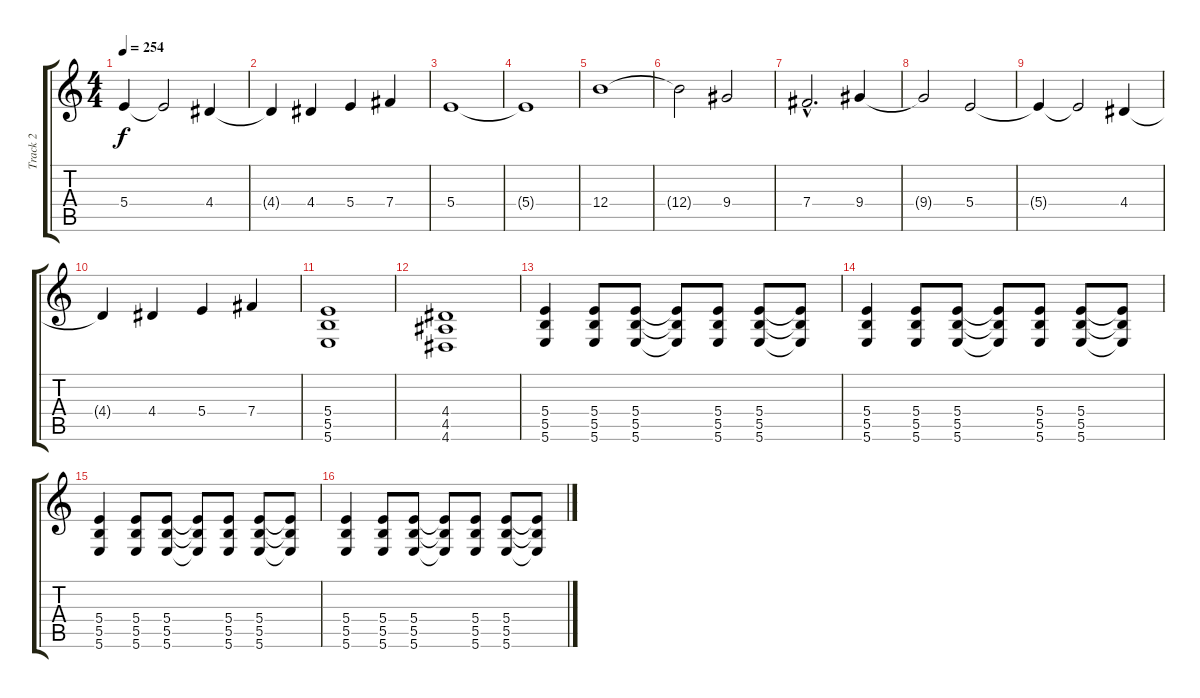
\track ("Track 2" "Track 2") {instrument distortionguitar}
\staff {score tabs}
\tuning (Db4 Ab3 E3 B2 Gb2 B1) {hide}
\ts (4 4)
\tempo 254
\clef g2
\ks c
5.4{t}.4{dy f} 5.4{t}.2 4.4.4 |
4.4{t}.4 4.4.4 5.4.4 7.4.4 |
5.4.1 |
5.4{t}.1 |
12.4.1 |
12.4{t}.2 9.4.2 |
7.4{hac}.2{d} 9.4.4 |
9.4{t}.2 5.4.2 |
5.4{t}.4 5.4{t}.2 4.4.4 |
4.4{t}.4 4.4.4 5.4.4 7.4.4 |
(5.4 5.5 5.6).1 |
(4.4 4.5 4.6).1 |
(5.4 5.5 5.6).4 (5.4 5.5 5.6).8 (5.4 5.5 5.6).8 (5.4{t} 5.5{t} 5.6{t}).8 (5.4 5.5 5.6).8 (5.4 5.5 5.6).8 (5.4{t} 5.5{t} 5.6{t}).8 |
(5.4 5.5 5.6).4 (5.4 5.5 5.6).8 (5.4 5.5 5.6).8 (5.4{t} 5.5{t} 5.6{t}).8 (5.4 5.5 5.6).8 (5.4 5.5 5.6).8 (5.4{t} 5.5{t} 5.6{t}).8 |
(5.4 5.5 5.6).4 (5.4 5.5 5.6).8 (5.4 5.5 5.6).8 (5.4{t} 5.5{t} 5.6{t}).8 (5.4 5.5 5.6).8 (5.4 5.5 5.6).8 (5.4{t} 5.5{t} 5.6{t}).8 |
(5.4 5.5 5.6).4 (5.4 5.5 5.6).8 (5.4 5.5 5.6).8 (5.4{t} 5.5{t} 5.6{t}).8 (5.4 5.5 5.6).8 (5.4 5.5 5.6).8 (5.4{t} 5.5{t} 5.6{t}).8
